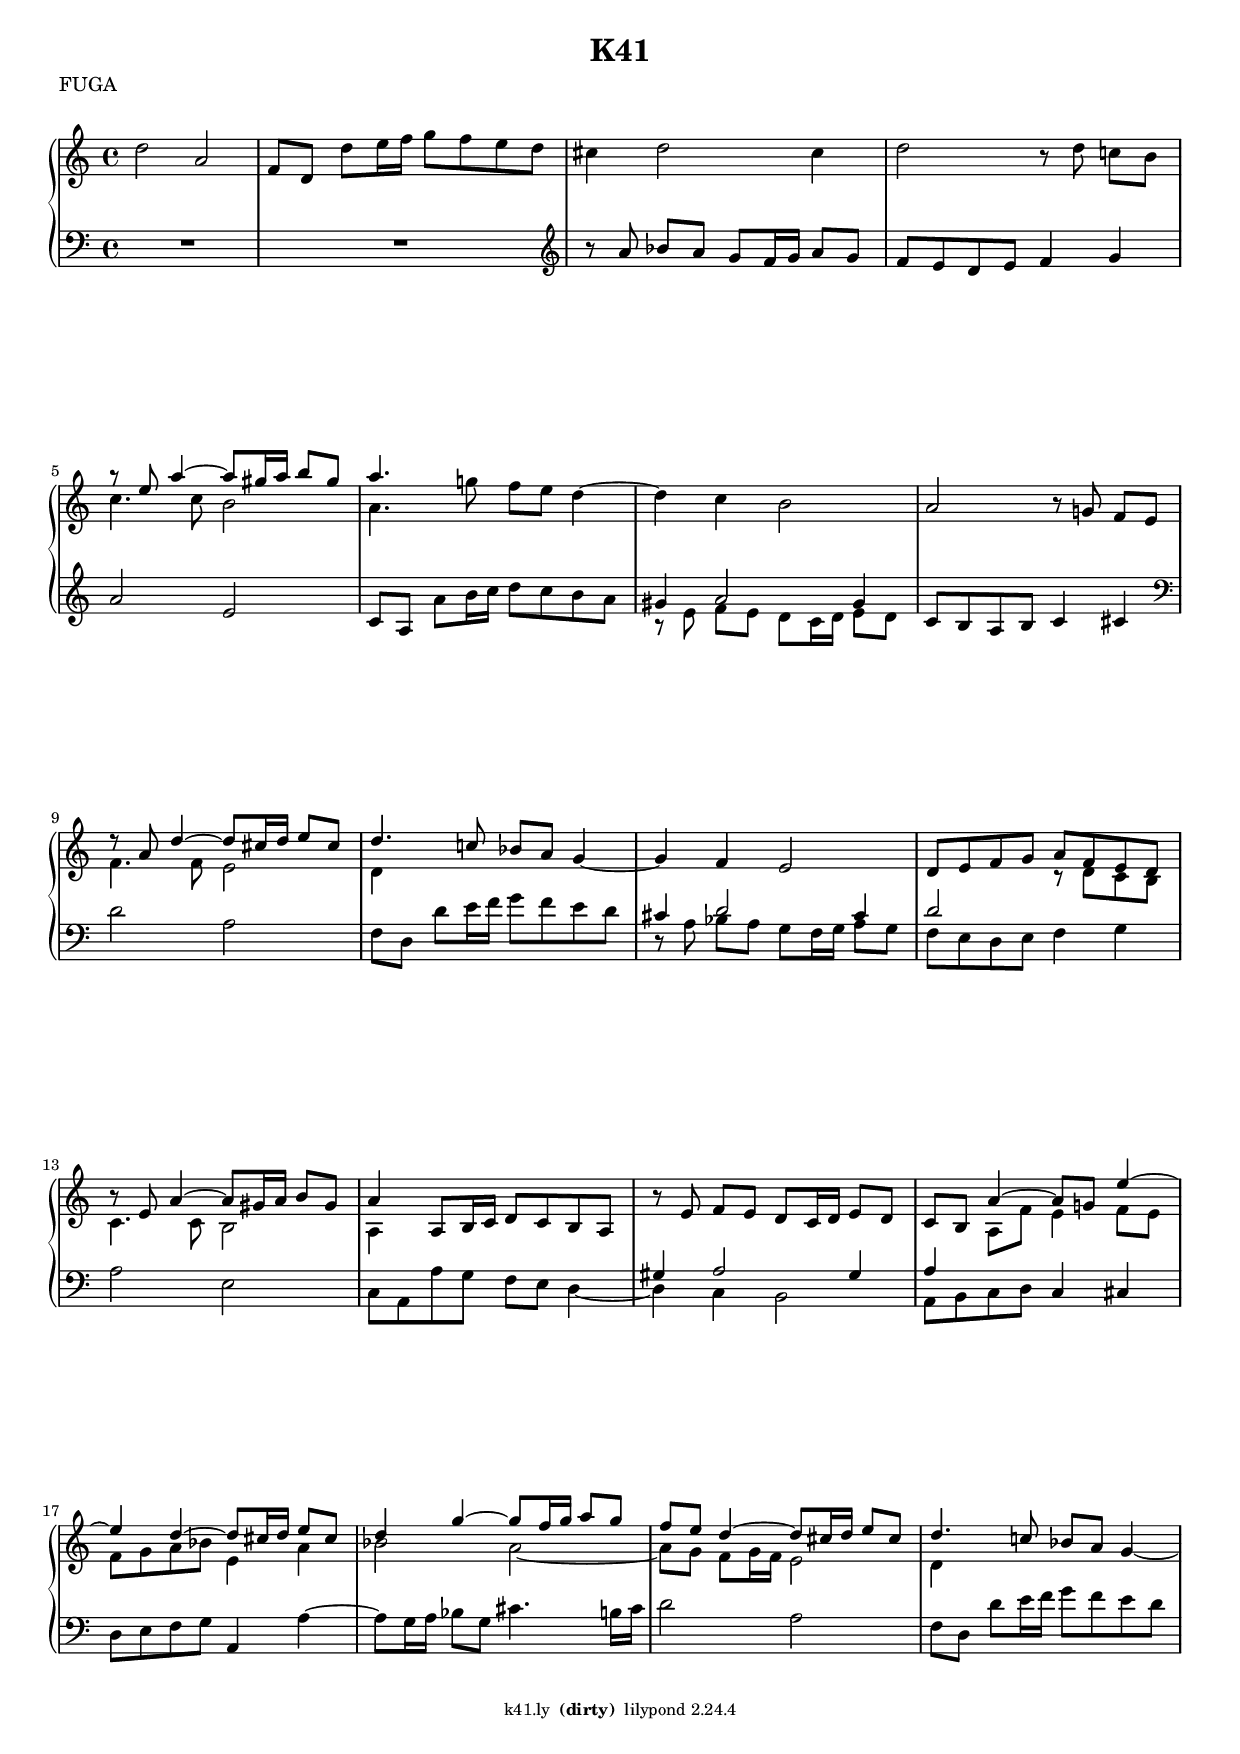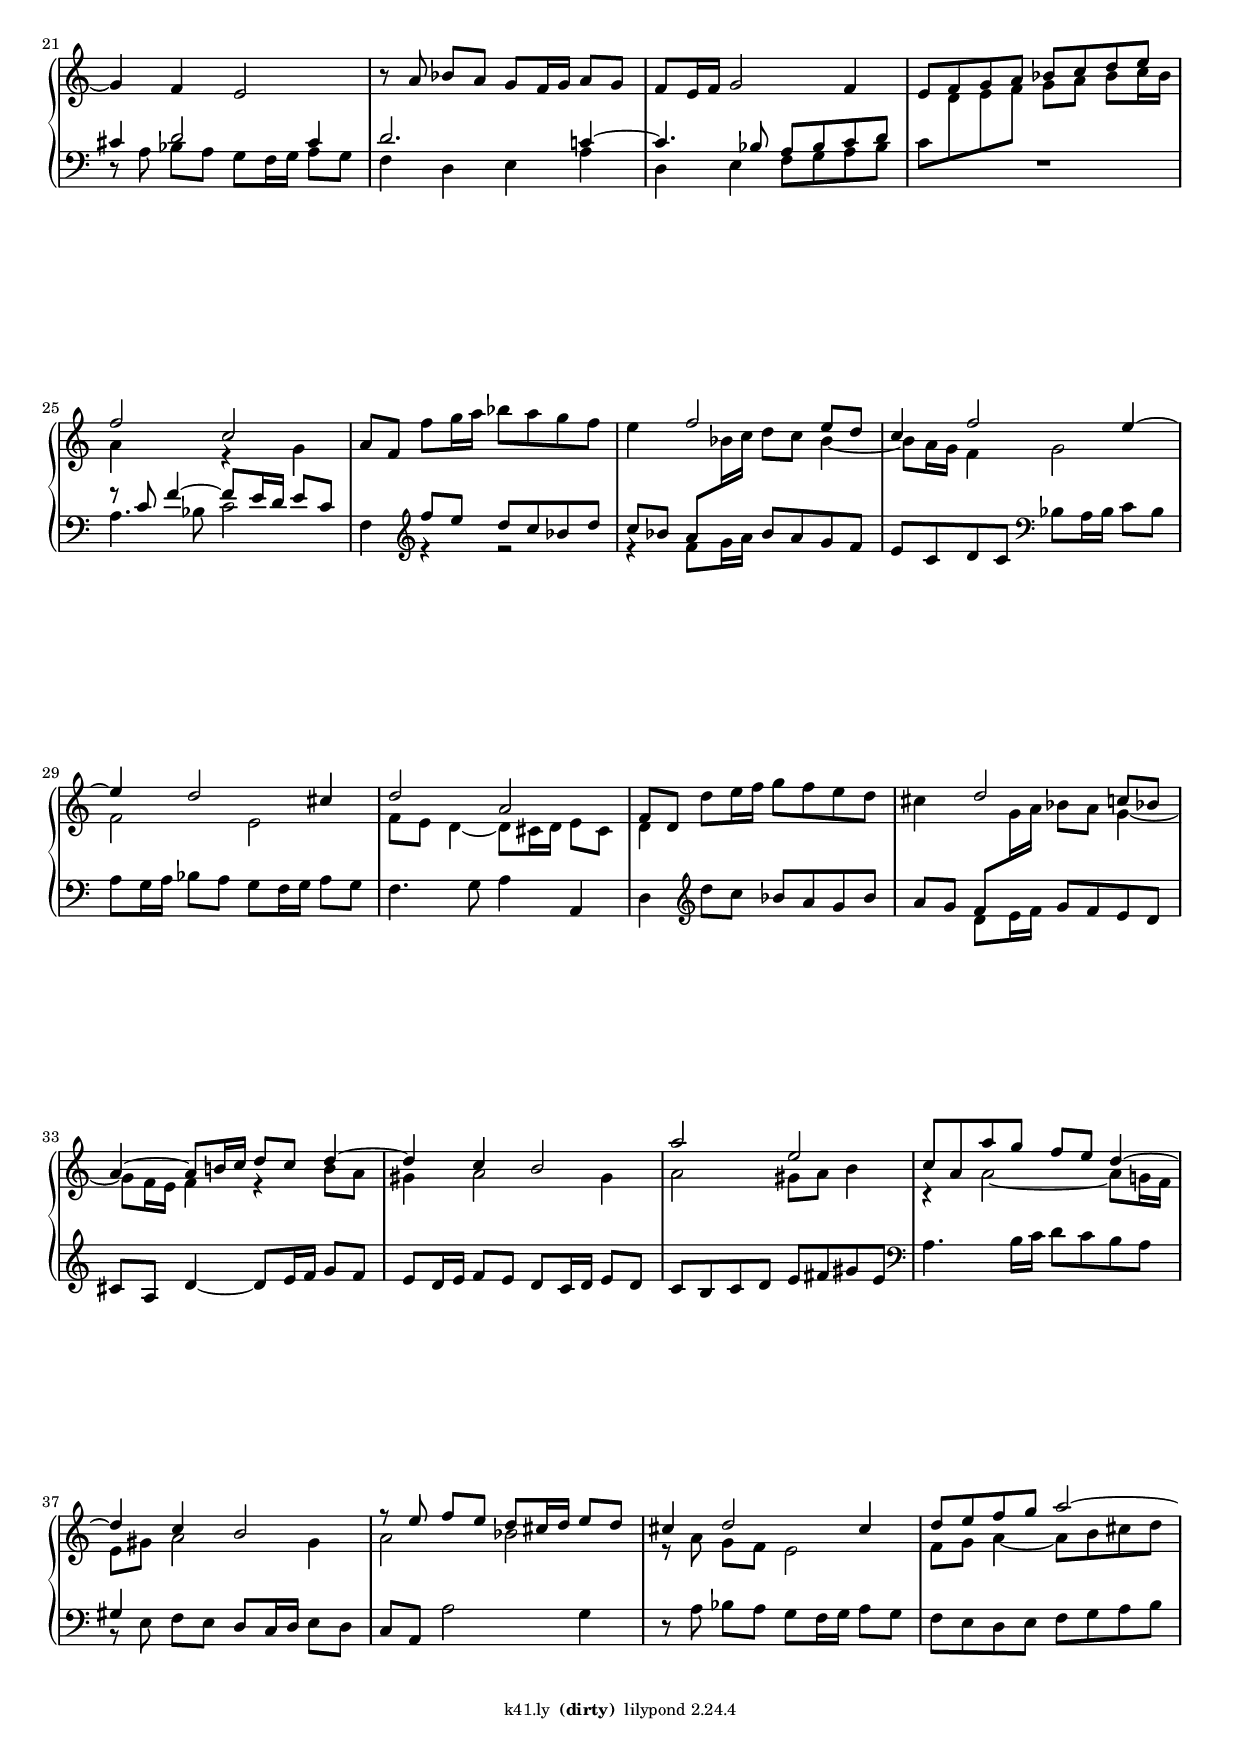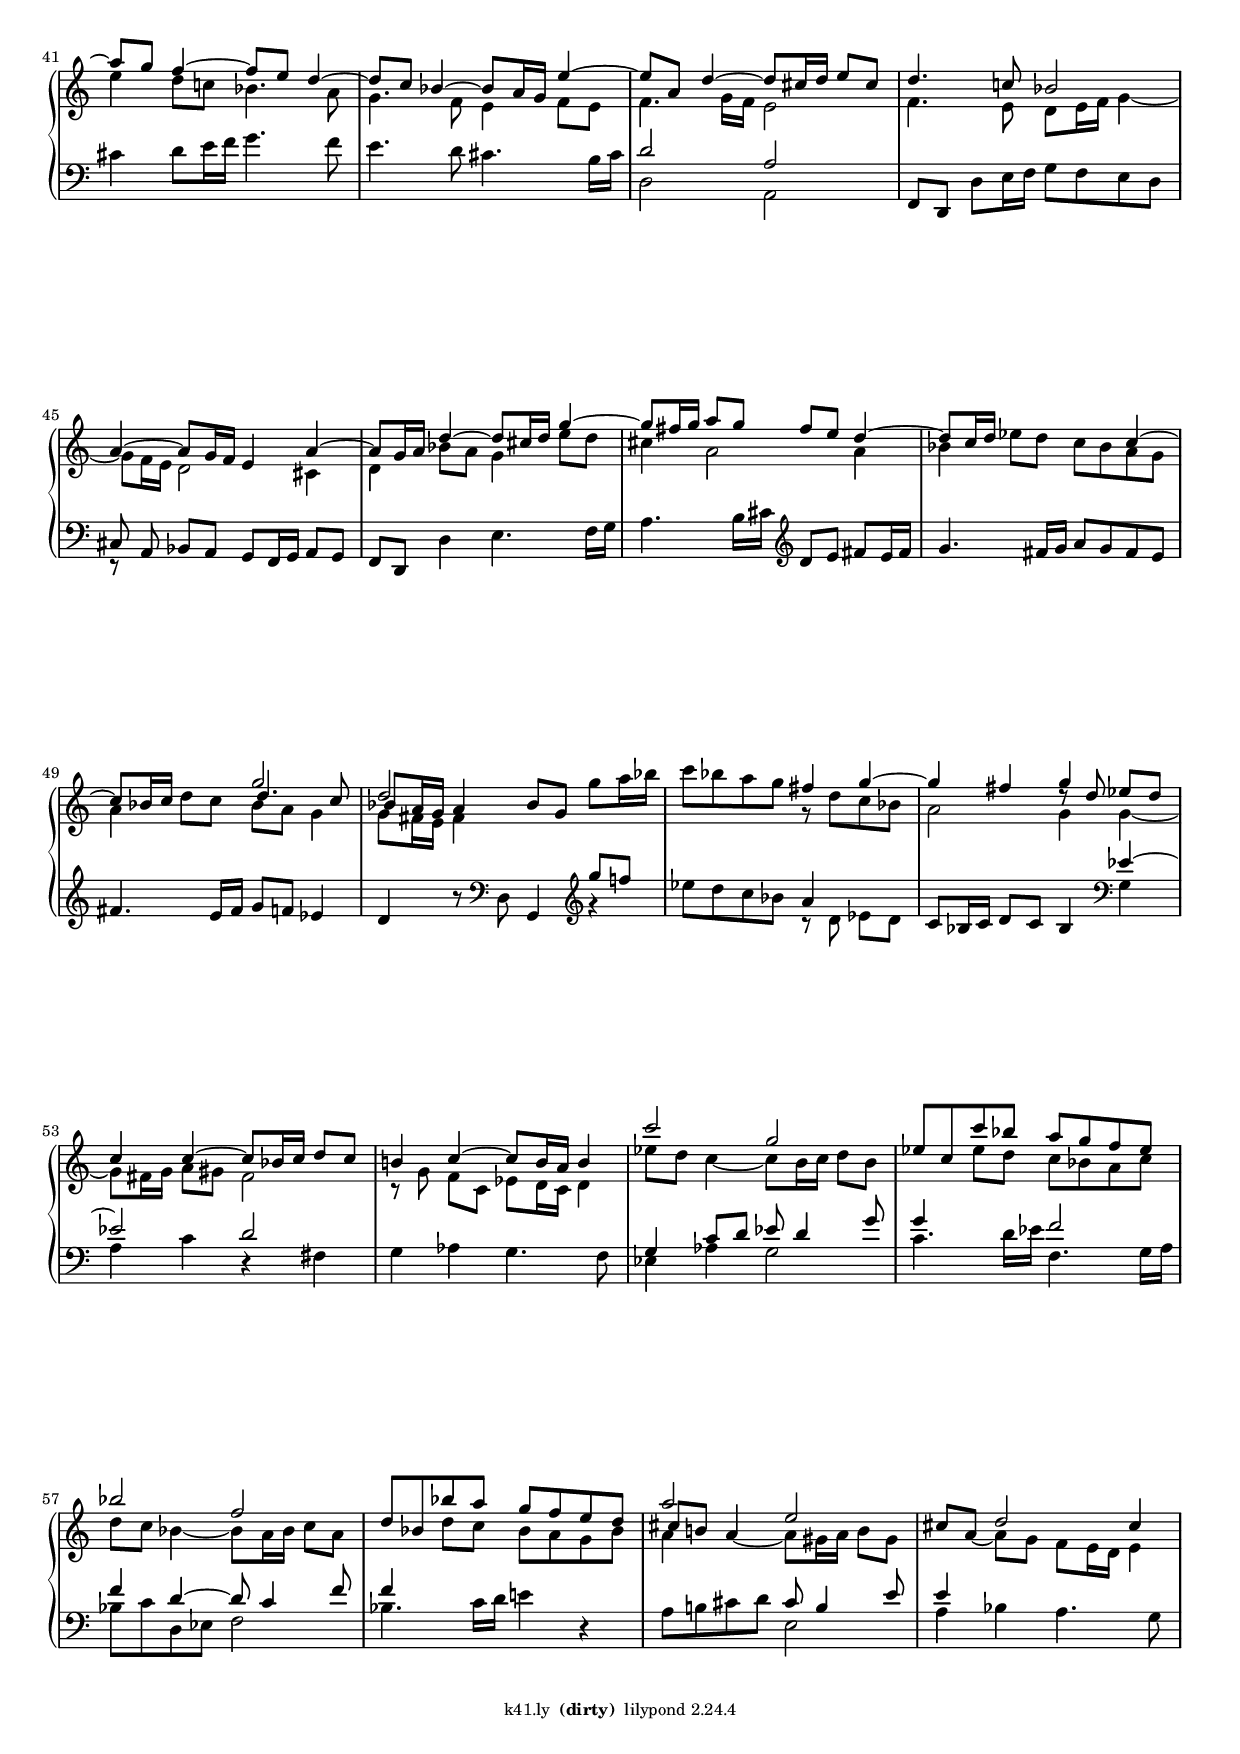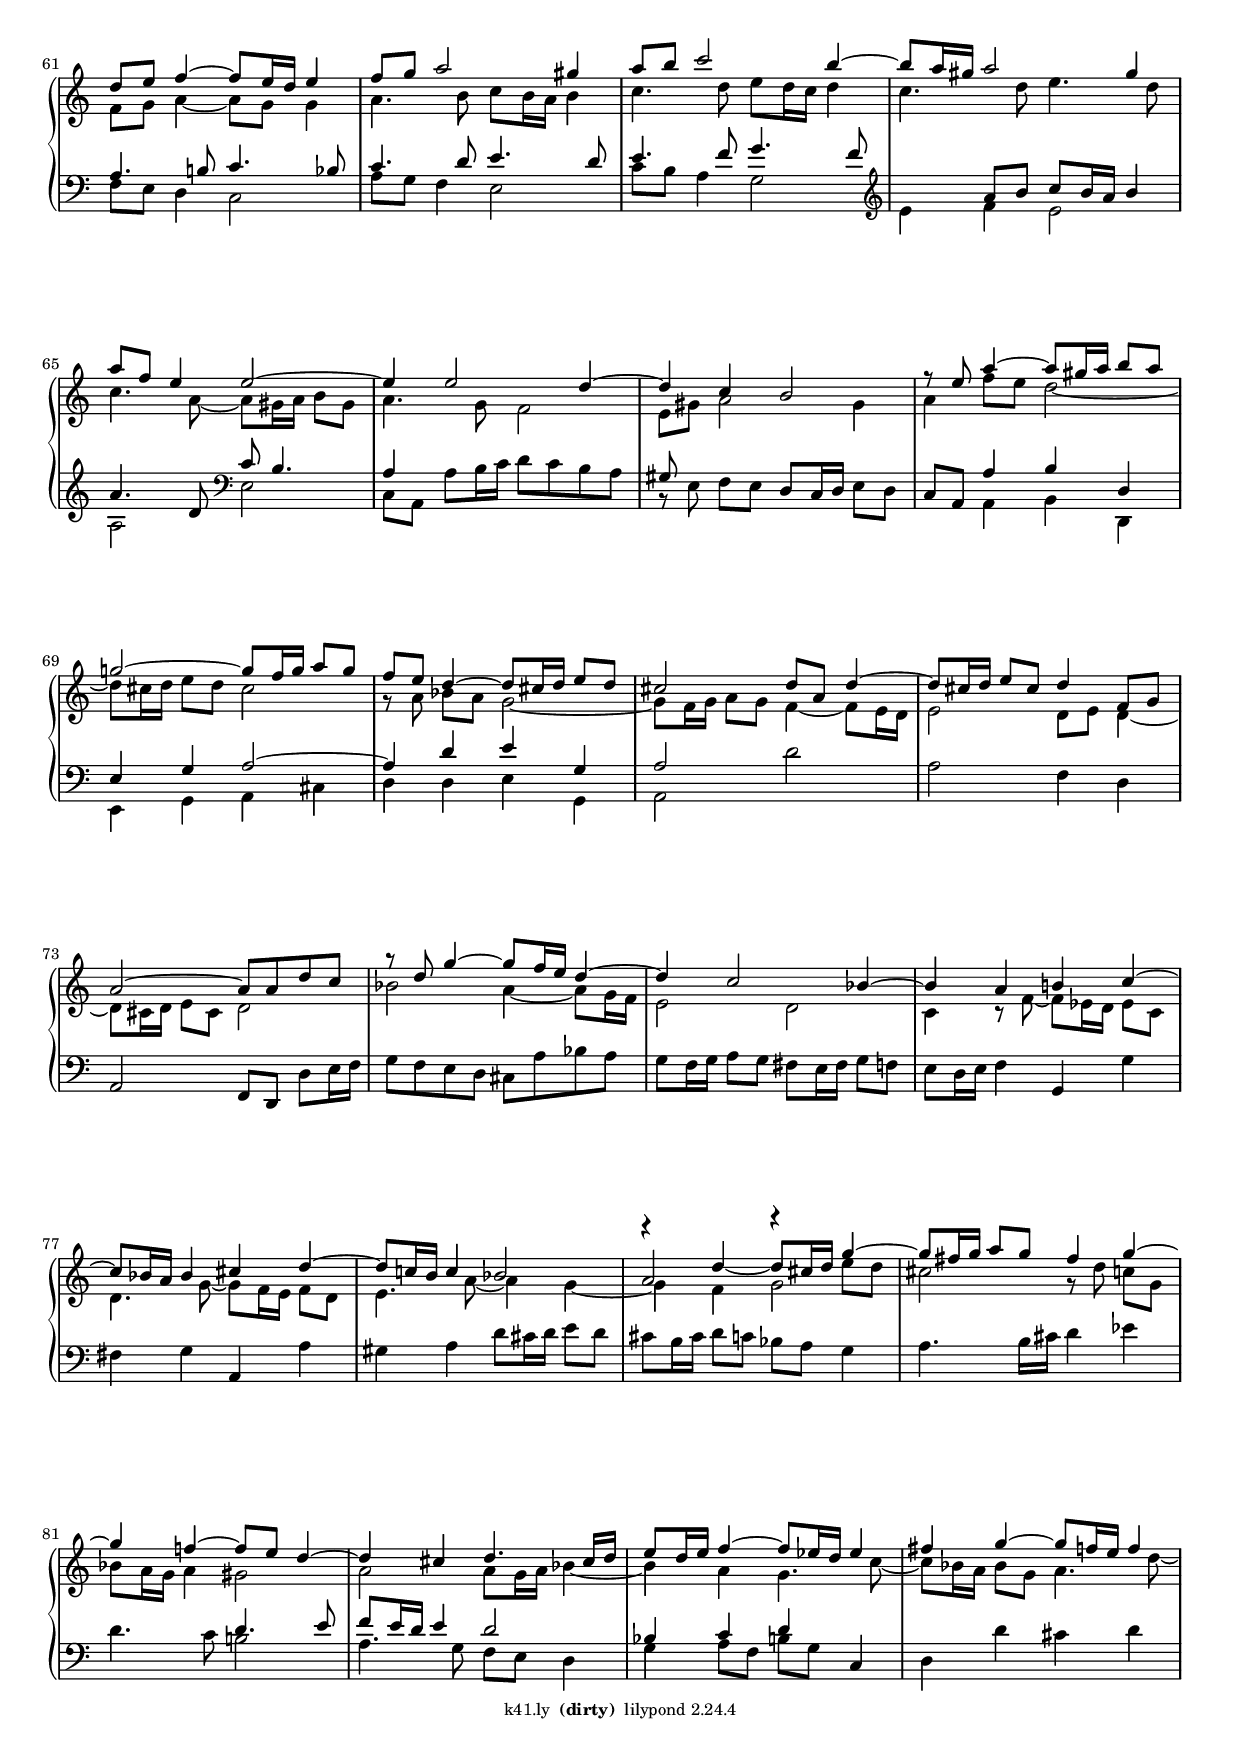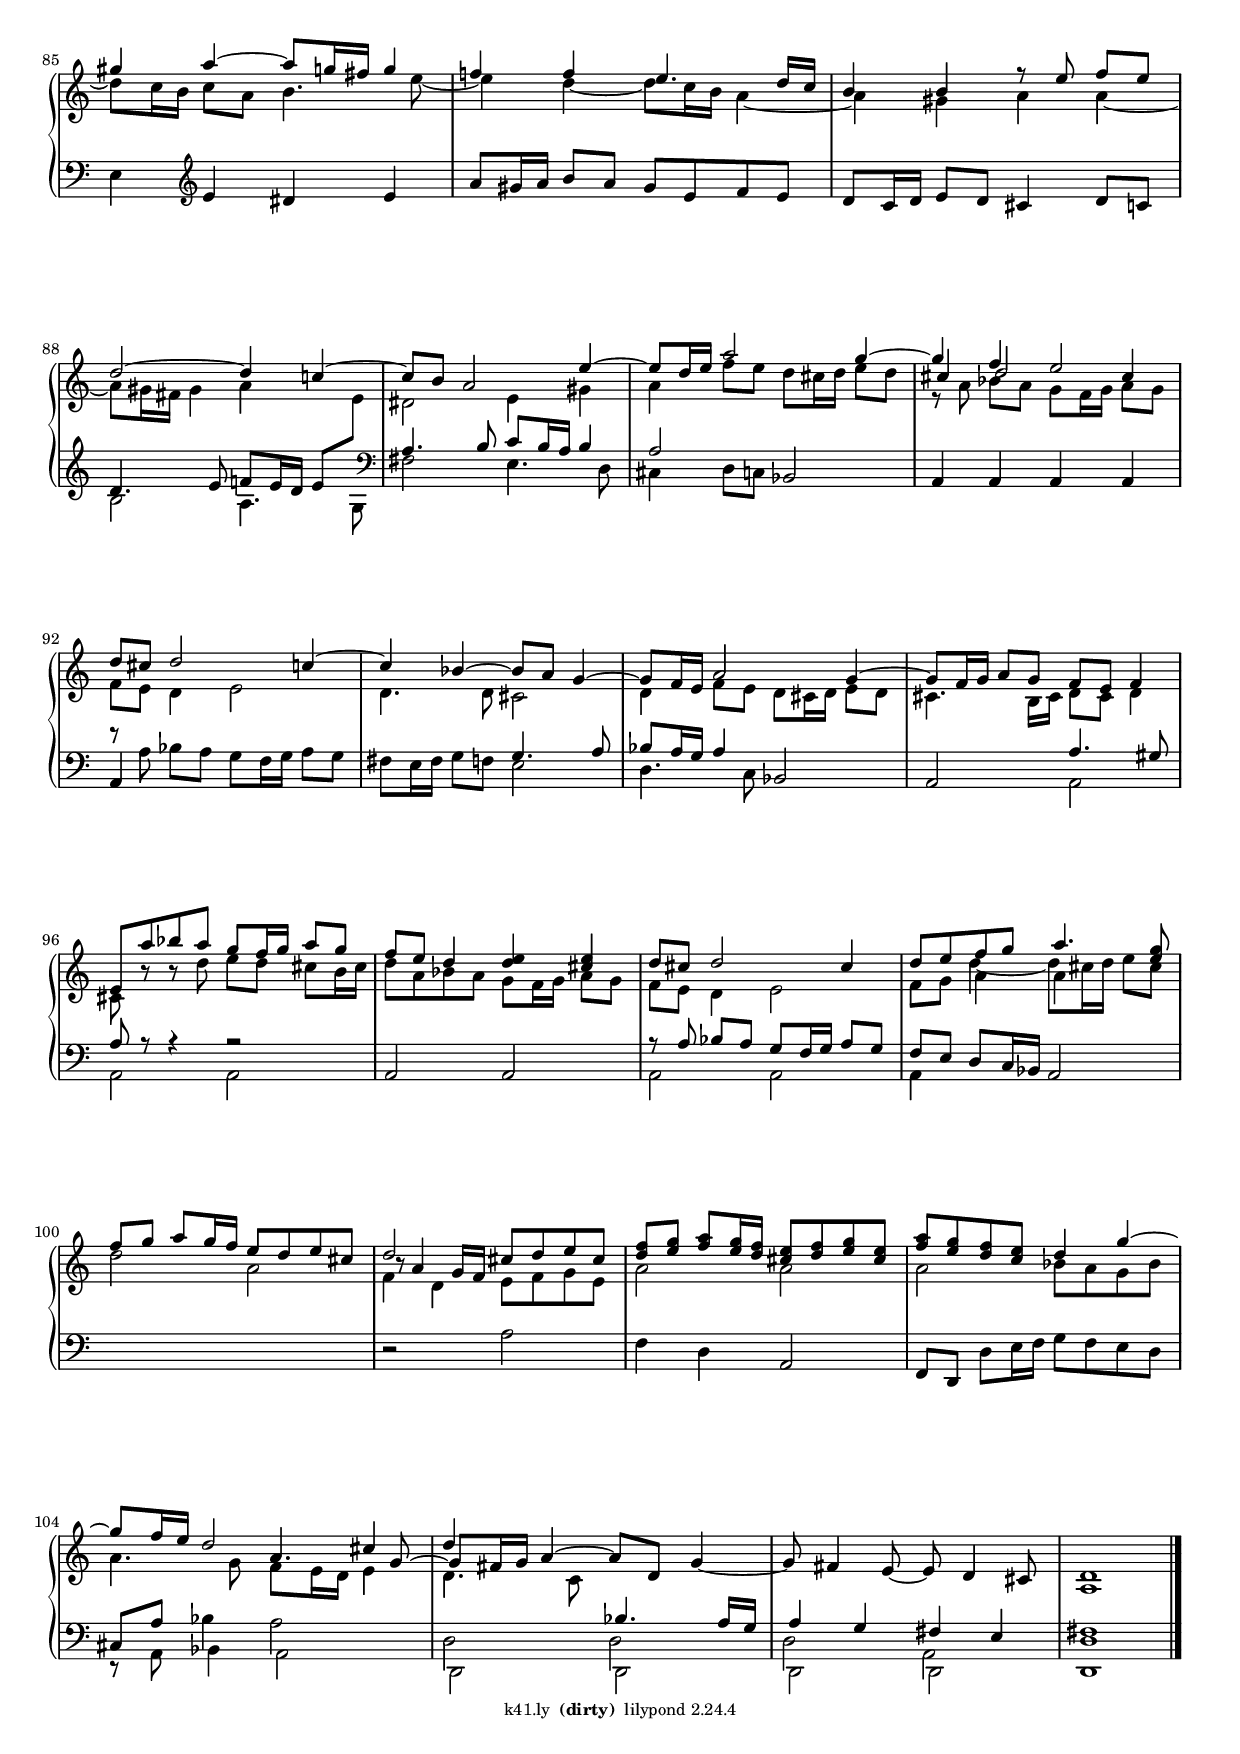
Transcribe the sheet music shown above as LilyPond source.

\version "2.18.2"

\include "../../include/general.ily"

breaks = {
  s1*4 \break s1*4 \break s1*4 \break s1*4 \break s1*4 \break \pageBreak
  s1*4 \break s1*4 \break s1*4 \break s1*4 \break s1*4 \break \pageBreak
  s1*4 \break s1*4 \break s1*4 \break s1*4 \break s1*4 \break \pageBreak
  s1*4 \break s1*4 \break s1*4 \break s1*4 \break s1*4 \break s1*4 \break \pageBreak
  s1*3 \break s1*4 \break s1*4 \break s1*4 \break s1*4 \break s1*4 \break \pageBreak
}

#(set-global-staff-size 17)
\version "2.18.2"

global = {
  \key c \major
  \time 4/4
}

\header {
  title = "K41"
  meter = "FUGA"
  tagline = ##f
}

su = \stemUp
sd = \stemDown
sn = \stemNeutral

rightOne = \relative c'' {
  \global \tieUp
  
  d2 a
  f8 d d' e16 f g8 f e d 
  cis4 d2 cis4
  d2 r8 d c![ b]
  
  \su r8 e a4 ~ a8 gis16 a b8 gis
  a4. s8 s2
  s1 
  a,2 r8 g! f[ e]
   
  r8 a d4 ~ d8 cis16 d e8 cis
  d4. c!8 bes a \once \tieDown g4 ~
  g f e2
  d8 e f g a f e d
  
  r8 e a4 ~ a8 gis16 a b8 gis
  a4 a,8 b16 c d8 c b a
  r e' f[ e] d c16 d e8 d
  c b a'4 ~ a8 g! e'4 ~
  
  e d ~ d8 cis16 d e8 cis
  d4 g ~ g8 f16 g a8 g
  f e d4 ~ d8 cis16 d e8 cis
  d4. c!8 bes a \once \tieDown g4 ~
  
  
  g4 f e2
  r8 a bes[ a] g f16 g a8 g
  f e16 f g2 f4
  e8 f g a bes c d e
  
  f2 c
  a8 f \sd f' g16 a bes8 a g f
  e4 \su f2 e8 d
  c4 f2 e4 ~
  
  e d2 cis4
  d2 a
  f8 d \sn d' e16 f g8 f e d
  cis4 \su d2 c8 bes!
  
  a4 ~ a8 b!16 c d8 c d4 ~
  d c b2
  a' e
  c8 a a' g f e d4 ~
  
  d c b2
  r8 e f[ e] d cis16 d e8 d
  cis4 d2 cis4
  d8 e f g a2 ~
  
  
  a8 g f4 ~ f8 e d4 ~
  d8 c bes4 ~ bes8 a16 g e'4 ~ 
  e8 a, d4 ~ d8 cis16 d e8 cis
  d4. c!8 bes2
  
  a4 ~ a8 g16 f e4 a ~
  a8 g16 a d4 ~ d8 cis16 d g4 ~
  g8 fis16 g a8 g fis e d4 ~
  d8 c16 d s2 c4 ~ 
  
  c8 bes16 c s4 \once \shiftOn d4. c8
  \once \shiftOn bes a16 g a4 bes8 g \sd g'8 a16 bes
  c8 bes a g \su fis4 g ~
  g fis g ees8 d
  
  c4 c ~ c8 bes16 c d8 c
  b!4 c ~ c8 b16 a b4
  c'2 g
  ees8 c c' bes a g f ees
  
  bes'2 f
  d8 bes bes' a g f e d
  a'2 e
  s4 d2 cis4
  
  
  d8 e f4 ~ f8 e16 d e4
  f8 g a2 gis4
  a8 b c2 b4 ~
  b8 a16 gis a2 gis4
  
  a8 f e4 e2 ~ 
  e4 e2 d4 ~
  d c b2
  r8 e a4 ~ a8 gis16 a b8 a
  
  g!2 ~ g8 f16 g a8 g
  f e d4 ~ d8 cis16 d e8 d
  cis2 d8 a d4 ~ 
  d8 cis16 d e8 cis d4 f,8 g
  
  a2 ~ a8 a d c
  r8 d g4 ~ g8 f16 e d4 ~ 
  d c2 bes4 ~
  bes a b c ~
  
  c8 bes16 a bes4 cis d ~
  d8 c!16 b c4 bes2 
  << { \su r4 s4 r4 g'4 ~ g8 fis16 g a8 g } \\ 
     { \su s4 d4 ~ d8 cis16 d \sn e8 d cis2 } \\ 
     { a2 s s } >>
  fis'4 g ~
  
  g f! ~ f8 e d4 ~
  d cis d4. cis16 d 
  e8 d16 e f4 ~ f8 ees16 d ees4
  fis g ~ g8 f16 e f4
  
  
  gis4 a ~ a8 g16 fis g4
  f! f e4. d16 c
  b4 b r8 e f[ e]
  
  d2 ~ d4 c! ~
  c8 b a2 e'4 ~
  e8 d16 e a2 g4 ~
  g f e2
  
  
  d8 cis d2 c4 ~
  c bes ~ bes8 a g4 ~
  g8 f16 e a2 g4 ~
  g8 f16 g a8 g f e f4
  
  e8 a' bes a g f16 g a8 g
  f e d4 <d e>4 <cis e> 
  d8 cis d2 cis4
  << {d8 e f g a4. <e g>8} \\ {s4 \shiftOnnn d4 ~ d8 cis16 d e8 cis} >>
  
  f g a g16 f e8 d e cis
  
  << {d2} \\ { 
      \once \override Rest.staff-position = #0 
      \once \override Rest.extra-offset = #'(1.5 . 0) 
      r8 \su a4 g16 f} \\
    {\sd f4 d} >>  
  cis'8 d e cis
  
  <d f> <e g> <f a> <e g>16 <d f> <cis e>8 <d f> <e g> <cis e>
  <f a> <e g> <d f> <c e> d4 g ~
  
  g8 f16 e << {d2 cis4 d} \\ {\su \tieUp \shiftOn s4 a4. \tieUp g8 ~ g fis16 g} >>
  a4 ~ a8 d, \tieDown g4 ~
  g8 fis4 e8 ~ e d4 cis8
  <a d>1 \bar "|."  
}

rightTwo = \relative c'' {
  \global \tieDown
  
  s1*4
  
  c4. c8 b2
  \sd a4. g'!8 f e \once \tieUp d4 ~
  d c b2 
  s1
  
  f4. f8 e2
  d4 s2.
  s1
  s2 r8 d c b
  
  c4. c8 b2
  a4 s2.
  s1
  s4 a8 f' e4 f8 e
  
  f g a bes e,4 a
  bes2 a ~
  a8 g f g16 f e2
  d4 s2.
  
  
  s1 s1 s1
  \change Staff ="left" c8 \change Staff ="right" d e f g a bes c16 bes
  
  a4 s e\rest g
  s4 \change Staff = "left" \clef treble \su f'8 e d c bes d
  c bes a \change Staff = "right" \sd bes16 c d8 c bes4 ~
  bes8 a16 g f4 g2
  
  f e 
  f8 e d4 ~ d8 cis16 d e8 cis
  d4 \change Staff = "left" \clef treble d'8 c \su bes a g bes
  a g f \change Staff = "right" \sd g16 a bes8 a g4 ~
  
  g8 f16 e f4 r b8 a
  gis4 a2 gis4
  a2 gis8 a b4
  r a2 ~ a8 g!16 f
  
  e8 gis a2 gis4
  a2 bes
  r8 a g[ f] e2
  f8 g a4 ~ a8 b cis d
  
  
  e4 d8 c! bes4. a8
  g4. f8 e4 f8 e
  f4. g16 f e2
  f4. e8 d e16 f g4 ~
  
  g8 f16 e d2 cis4
  d bes'8 a g4 e'8 d
  cis4 a2 a4
  bes ees8 d c bes a g
  
  a4 d8 c bes a g4
  g8 fis16 e fis4 s2
  s2 r8 d' c bes
  a2 g4 g ~
  
  g8 fis16 g a8 gis fis2
  r8 g f[ c] ees d16 c d4
  ees'8 d c4 ~ c8 b16 c d8 b
  s4 ees8 d c bes a c
  
  d8 c bes4 ~ bes8 a16 bes c8 a
  s4 d8 c bes a g bes
  \su \once \shiftOn cis8 b! a4 ~ \sd a8 gis16 a b8 gis
  \su cis[ a] ~ \sd a[ g] f e16 d e4
  
  
  f8 g a4 ~ a8 g g4
  a4. b8 c b16 a b4
  c4. d8 e d16 c d4
  c4. d8 e4. d8
  
  c4. a8 ~ a gis16 a b8 gis
  a4. g8 f2
  e8 gis a2 gis4
  a f'8 e d2 ~
  
  d8 cis16 d e8 d cis2
  r8 a bes[ a] g2 ~ 
  g8 f16 g a8 g f4 ~ f8 e16 d
  e2 d8 e d4 ~
  
  d8 cis16 d e8 cis d2
  bes'2 a4 ~ a8 g16 f
  e2 d
  c4 r8 f ~ f ees16 d ees8 c
  
  d4. g8 ~ g f16 e f8 d
  e4. a8 ~ a4 g ~
  g f g2
  s2 r8 d' c[ g]
  
  bes a16 g a4 gis2
  a a8 g16 a bes4 ~ 
  bes a g4. c8 ~
  c bes16 a bes8 g a4. d8 ~
  
  
  d c16 b c8 a b4. e8 ~
  e4 d ~ d8 c16 b a4 ~
  a gis a a ~ 
  
  a8 gis16 fis gis4 a s4
  dis,2 e4 gis
  a f'8 e d cis16 d e8 d
  \su \once \shiftOn cis4 \once \shiftOn d2  cis4
  
  \sd f,8 e d4 e2
  d4. d8 cis2
  d4 f8 e d cis16 d e8 d
  cis4. b16 cis d8 cis d4
  
  cis8 r r d' e d cis b16 cis
  d8 a bes a g f16 g a8 g
  f e d4 e2
  f8 g a4 a s4
  
  d2 a
  %<< {%\once \override Rest.staff-position = #0 \once \override NoteColumn.horizontal-shift = #1 
  %    r8 a4 g16 f} \\ {f4 d} >> e8 f g e
  s2 e8 f g e
  a2 a
  a bes8 a g bes
  
  a4. g8 f e16 d e4
  d4. c8 \change Staff = "left" \su bes4. a16 g
  a4 g fis e <d fis>1 \bar "|."
}

leftOne = \relative c'' {
  \global \tieUp
  
  R1 R1 \clef treble
  r8 a bes[ a] g f16g a8 g
  f e d e f4 g
  
  a2 e
  c8 a a' b16 c d8 c b a
  gis4 a2 gis4
  c,8 b a b c4 cis
  
  \clef bass d2 a
  f8 d d' e16 f g8 f e d
  \su cis4 d2 cis4
  d2 s2
  
  s1
  s1
  gis,4 a2 gis4
  a4 s2.
  
  s1 s1 s1 s1
  
  
  cis4 d2 cis4
  d2. c!4 ~
  c4. bes8 a bes c d
  s1
  
  r8 c f4 ~ f8 e16 d e8 c
  s1 s1 s1
  
  s1 s1 s1 s1
  
  s1 s1 s1 s1
  
  gis4 s2.
  s1 s1 s1
  
  s1 s1
  d'2 a
  s1
  
  cis,8 s s2.
  s1 s1 s1
  
  s2 \change Staff = "right" g'''2
  d s4 \change Staff = "left" \clef treble g8 f!
  \sd ees d c bes \su a4 s
  s2 \change Staff = "right" d8\rest \su d \change Staff = "left" ees,4 ~
  
  ees2 d
  s1
  g,4 c8 d ees d4 g8
  g4 s f2
  
  f4 d ~ d8 c4 f8
  f4 s2.
  \change Staff = "right" \sd a4 \change Staff = "left" s4 \su cis,8 b4 e8
  e4 s2.
  
  
  a,4. b!8 c4. bes8
  c4. d8 e4. d8
  e4. f8 g4. f8
  \clef treble s4 a8 b c b16 a b4
  
  a4. d,8 \clef bass c b4.
  a4 s2.
  gis8 s8 s2.
  s4 a4 b d,
  
  e g a2 ~ 
  a4 d e g,
  a2 s2
  s1
  
  s1 s1 s1 s1
  s1 s1 s1 s1
  
  s2 d4. e8 
  f e16 d e4 d2
  bes4 c d s4
  s1
  
  
  s1 s1 s1
  d4. e8 f! e16 d e8 \change Staff = "right" \sd e
  \change Staff = "left" \su a,4. b8 c b16 a b4
  a2 s2
  \change Staff = "right" \sd r8 a'8 bes[ a] g f16 g a8 g \change Staff = "left"
  
  s1
  s2 \su g,4. a8
  bes a16 g a4 s2
  s2 a4. gis8
  
  a a\rest a4\rest a2\rest
  s1
  a8\rest a bes[ a] g f16 g a8 g
  f e d c16 bes s2
  
  s1 s1 s1 s1
  
  cis8 a' \sd bes4 a2
  d, d
  d a
}

leftTwo = \relative c' {
  \global \tieDown
  
  s1*4
  
  s1*2
  \sd r8 e f[ e] d c16 d e8 d
  s1
  
  s1 s1
  r8 a bes[ a] g f16 g a8 g
  f e d e f4 g
  
  a2 e
  c8 a a' g f e d4 ~ 
  d c b2
  a8 b c d \sn c4 cis
  
  d8 e f g a,4 \once \tieUp a' ~
  a8 g16 a bes8 g cis4. b16 cis
  d2 a
  f8 d d' e16 f g8 f e d
  
  
  r8 a bes[ a] g f16 g a8 g
  f4 d e a
  d, e f8 g a bes
  R1
  
  a4. bes8 c2
  f,4 \clef treble e'\rest e2\rest 
  e4\rest \sd f8 g16 a \sn bes8 a g f 
  e c d c \clef bass bes a16 bes c8 bes
  
  a g16 a bes8 a g f16 g a8 g
  f4. g8 a4 a,
  d \clef treble s2.
  s4 \sd d'8 e16 f \sn g8 f e d
  
  cis a d4 ~ d8 e16 f g8 f
  e d16 e f8 e d c16 d e8 d
  c b c d e fis gis e
  \clef bass a,4. b16 c d8 c b a
  
  r8 e8 f[ e] d c16 d e8 d
  c a a'2 g4
  r8 a bes[ a] g f16 g a8 g
  f e d e f g a b
  
  
  cis4 d8 e16 f g4. f8
  e4. d8 cis4. b16 cis
  d,2 \once \sd a
  f8 d d' e16 f g8 f e d
  
  r8 a bes[ a] g f16 g a8 g
  f d d'4 e4. f16 g
  a4. b16 cis \clef treble d8 e fis e16 fis
  g4. fis16 g a8 g fis e
  
  fis4. e16 fis g8 f ees4
  d4 r8 \clef bass d,8 g,4 \clef treble r4
  s2 \sd r8 d'' ees[ d] \sn
  c bes16 c d8 c bes4 \clef bass g4
  
  a c r fis,
  g aes g4. f8
  ees4 aes g2
  c4. d16 ees f,4. g16 a
  
  bes8 c d, ees f2
  bes4. c16 d e!4 r4
  a,8 b! cis d e,2
  a4 bes a4. g8
  
  
  \sd f e d4 c2
  a'8 g f4 e2
  c'8 b a4 g2
  \clef treble e'4 f e2
  
  a,2 \clef bass e
  c8 a a' b16 c d8 c b a
  \sn r8 e f[ e] d c16 d e8 d 
  c a \sd a4 b d,
  
  e g a cis
  d d e g,
  a2 d'
  a f4 d
  
  \sn a2 f8 d d' e16 f 
  g8 f e d cis a' bes a
  g f16 g a8 g fis e16 fis g8 f
  e d16 e f4 g, g'
  
  fis g a, a'
  gis a d8 cis16 d e8 d
  cis b16 cis d8 c bes a g4
  a4. b16 cis d4 ees
  
  d4. c8 b!2
  a4. g8 f e d4
  g a8 f b g c,4
  d d' cis d
  
  
  e, \clef treble e' dis e
  a8 gis16 a b8 a gis e f e
  d c16 d e8 d cis4 d8 c
  
  \sd b2 a4. g8
  \clef bass fis2 e4. d8
  cis4 d8 c \sn bes2
  a4 a a a
  
  << {r8 \sd a'} \\ {\su a,4}>> bes'8 a g f16 g a8 g
  fis e16 fis g8 f e2
  d4. \sd c8 \su bes2
  a2 \sd a
  
  a a
  \sn a a
  \sd a a
  a4 s \sn a2
  
  s1
  r2 a'2
  f4 d a2
  f8 d d' e16 f g8 f e d
  
  r \sd a8 bes4 a2
  d, d
  d d
  d1 \bar "|."
}

\score {
  \new PianoStaff <<
    \new Staff = "right" {
      << 
        \breaks
        { \rightOne }
        { \rightTwo }
      >>
    }
    \new Staff = "left" { 
      <<
        { \clef bass \leftOne }
        { \clef bass \leftTwo } 
      >>
    }
  >>
  \layout { indent = 0 }
}

